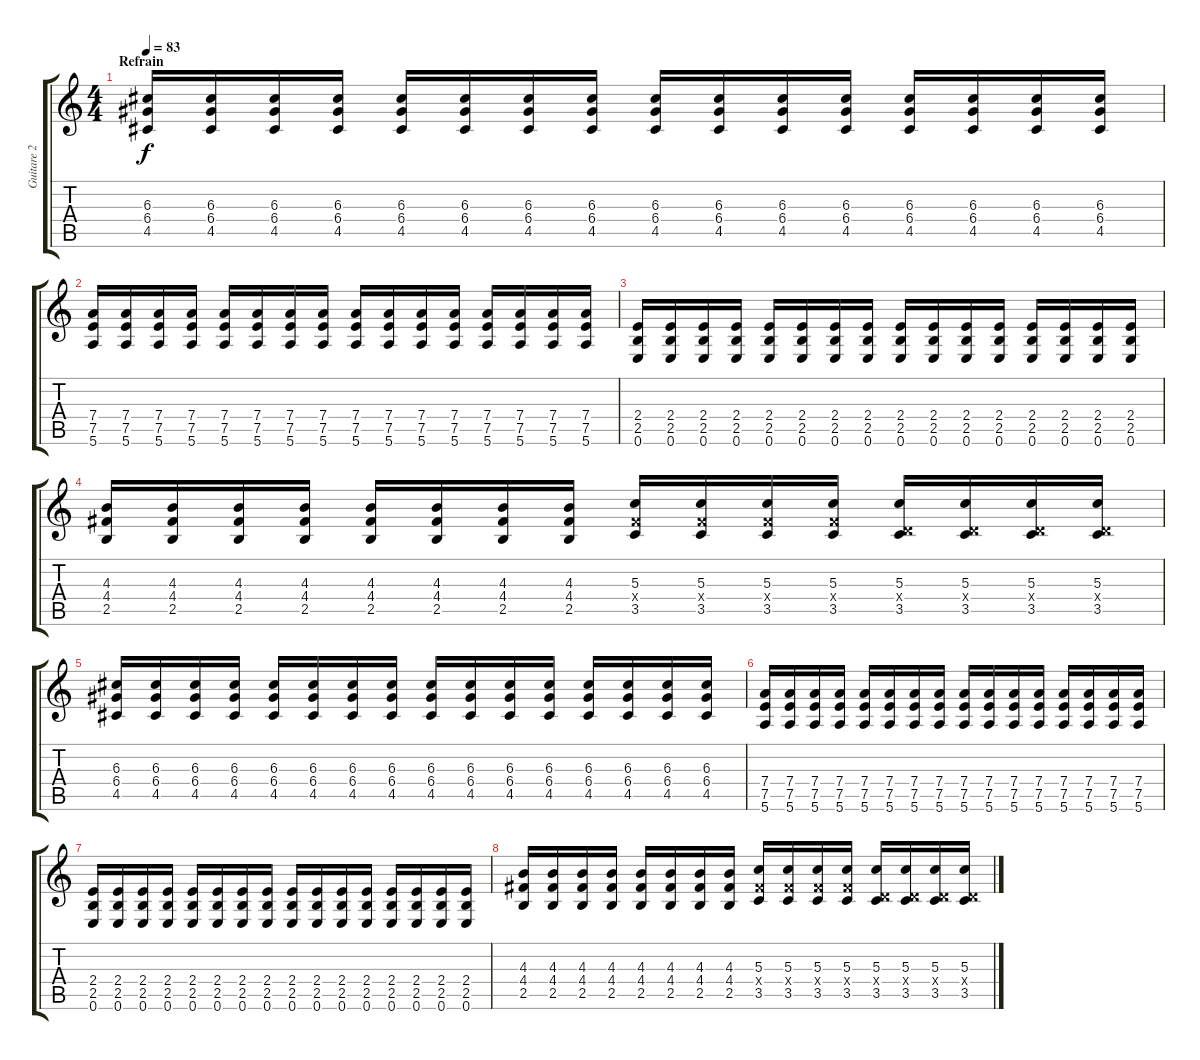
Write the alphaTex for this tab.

\track ("Guitare 2" "Guitare 2") {instrument electricguitarclean}
\staff {score tabs}
\tuning (E4 B3 G3 D3 A2 E2) {hide}
\ts (4 4)
\section ("" "Refrain")
\tempo 83
\clef g2
\ks c
(6.3 6.4 4.5).16{dy f volume 13 instrument distortionguitar} (6.3 6.4 4.5).16 (6.3 6.4 4.5).16 (6.3 6.4 4.5).16 (6.3 6.4 4.5).16 (6.3 6.4 4.5).16 (6.3 6.4 4.5).16 (6.3 6.4 4.5).16 (6.3 6.4 4.5).16 (6.3 6.4 4.5).16 (6.3 6.4 4.5).16 (6.3 6.4 4.5).16 (6.3 6.4 4.5).16 (6.3 6.4 4.5).16 (6.3 6.4 4.5).16 (6.3 6.4 4.5).16 |
(7.4 7.5 5.6).16 (7.4 7.5 5.6).16 (7.4 7.5 5.6).16 (7.4 7.5 5.6).16 (7.4 7.5 5.6).16 (7.4 7.5 5.6).16 (7.4 7.5 5.6).16 (7.4 7.5 5.6).16 (7.4 7.5 5.6).16 (7.4 7.5 5.6).16 (7.4 7.5 5.6).16 (7.4 7.5 5.6).16 (7.4 7.5 5.6).16 (7.4 7.5 5.6).16 (7.4 7.5 5.6).16 (7.4 7.5 5.6).16 |
(2.4 2.5 0.6).16 (2.4 2.5 0.6).16 (2.4 2.5 0.6).16 (2.4 2.5 0.6).16 (2.4 2.5 0.6).16 (2.4 2.5 0.6).16 (2.4 2.5 0.6).16 (2.4 2.5 0.6).16 (2.4 2.5 0.6).16 (2.4 2.5 0.6).16 (2.4 2.5 0.6).16 (2.4 2.5 0.6).16 (2.4 2.5 0.6).16 (2.4 2.5 0.6).16 (2.4 2.5 0.6).16 (2.4 2.5 0.6).16 |
(4.3 4.4 2.5).16 (4.3 4.4 2.5).16 (4.3 4.4 2.5).16 (4.3 4.4 2.5).16 (4.3 4.4 2.5).16 (4.3 4.4 2.5).16 (4.3 4.4 2.5).16 (4.3 4.4 2.5).16 (5.3 4.4{x} 3.5).16 (5.3 4.4{x} 3.5).16 (5.3 4.4{x} 3.5).16 (5.3 4.4{x} 3.5).16 (5.3 0.4{x} 3.5).16 (5.3 0.4{x} 3.5).16 (5.3 0.4{x} 3.5).16 (5.3 0.4{x} 3.5).16 |
(6.3 6.4 4.5).16 (6.3 6.4 4.5).16 (6.3 6.4 4.5).16 (6.3 6.4 4.5).16 (6.3 6.4 4.5).16 (6.3 6.4 4.5).16 (6.3 6.4 4.5).16 (6.3 6.4 4.5).16 (6.3 6.4 4.5).16 (6.3 6.4 4.5).16 (6.3 6.4 4.5).16 (6.3 6.4 4.5).16 (6.3 6.4 4.5).16 (6.3 6.4 4.5).16 (6.3 6.4 4.5).16 (6.3 6.4 4.5).16 |
(7.4 7.5 5.6).16 (7.4 7.5 5.6).16 (7.4 7.5 5.6).16 (7.4 7.5 5.6).16 (7.4 7.5 5.6).16 (7.4 7.5 5.6).16 (7.4 7.5 5.6).16 (7.4 7.5 5.6).16 (7.4 7.5 5.6).16 (7.4 7.5 5.6).16 (7.4 7.5 5.6).16 (7.4 7.5 5.6).16 (7.4 7.5 5.6).16 (7.4 7.5 5.6).16 (7.4 7.5 5.6).16 (7.4 7.5 5.6).16 |
(2.4 2.5 0.6).16 (2.4 2.5 0.6).16 (2.4 2.5 0.6).16 (2.4 2.5 0.6).16 (2.4 2.5 0.6).16 (2.4 2.5 0.6).16 (2.4 2.5 0.6).16 (2.4 2.5 0.6).16 (2.4 2.5 0.6).16 (2.4 2.5 0.6).16 (2.4 2.5 0.6).16 (2.4 2.5 0.6).16 (2.4 2.5 0.6).16 (2.4 2.5 0.6).16 (2.4 2.5 0.6).16 (2.4 2.5 0.6).16 |
(4.3 4.4 2.5).16 (4.3 4.4 2.5).16 (4.3 4.4 2.5).16 (4.3 4.4 2.5).16 (4.3 4.4 2.5).16 (4.3 4.4 2.5).16 (4.3 4.4 2.5).16 (4.3 4.4 2.5).16 (5.3 4.4{x} 3.5).16 (5.3 4.4{x} 3.5).16 (5.3 4.4{x} 3.5).16 (5.3 4.4{x} 3.5).16 (5.3 0.4{x} 3.5).16 (5.3 0.4{x} 3.5).16 (5.3 0.4{x} 3.5).16 (5.3 0.4{x} 3.5).16
